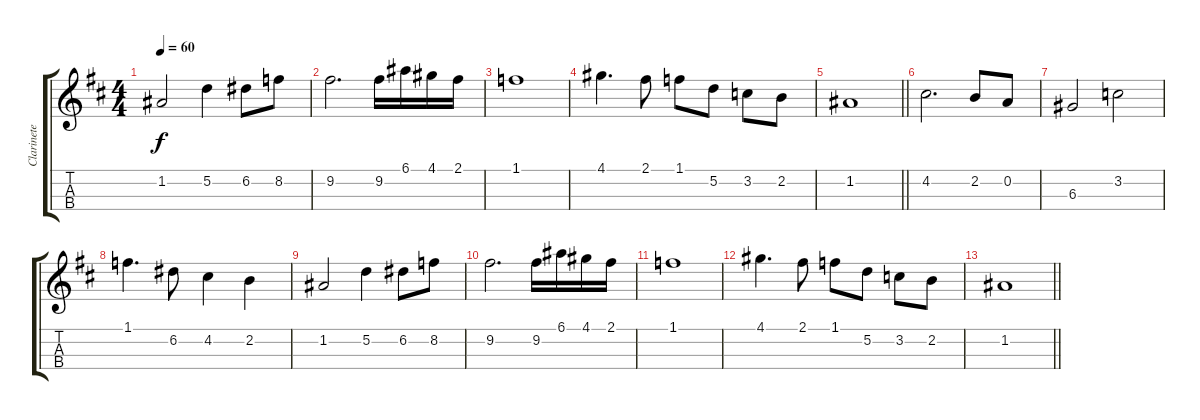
\track ("Clarinete" "Clarinete") {instrument clarinet}
\staff {score tabs}
\tuning (E5 A4 D4 G3) {hide}
\ts (4 4)
\tempo 60
\clef g2
\ks d
1.2.2{dy f} 5.2.4 6.2.8 8.2.8 |
9.2.2{d} 9.2.16 6.1.16 4.1.16 2.1.16 |
1.1.1 |
4.1.4{d} 2.1.8 1.1.8 5.2.8 3.2.8 2.2.8 |
\barLineRight lightlight
1.2.1 |
4.2.2{d} 2.2.8 0.2.8 |
6.3.2 3.2.2 |
1.1.4{d} 6.2.8 4.2.4 2.2.4 |
1.2.2 5.2.4 6.2.8 8.2.8 |
9.2.2{d} 9.2.16 6.1.16 4.1.16 2.1.16 |
1.1.1 |
4.1.4{d} 2.1.8 1.1.8 5.2.8 3.2.8 2.2.8 |
\barLineRight lightlight
1.2.1
